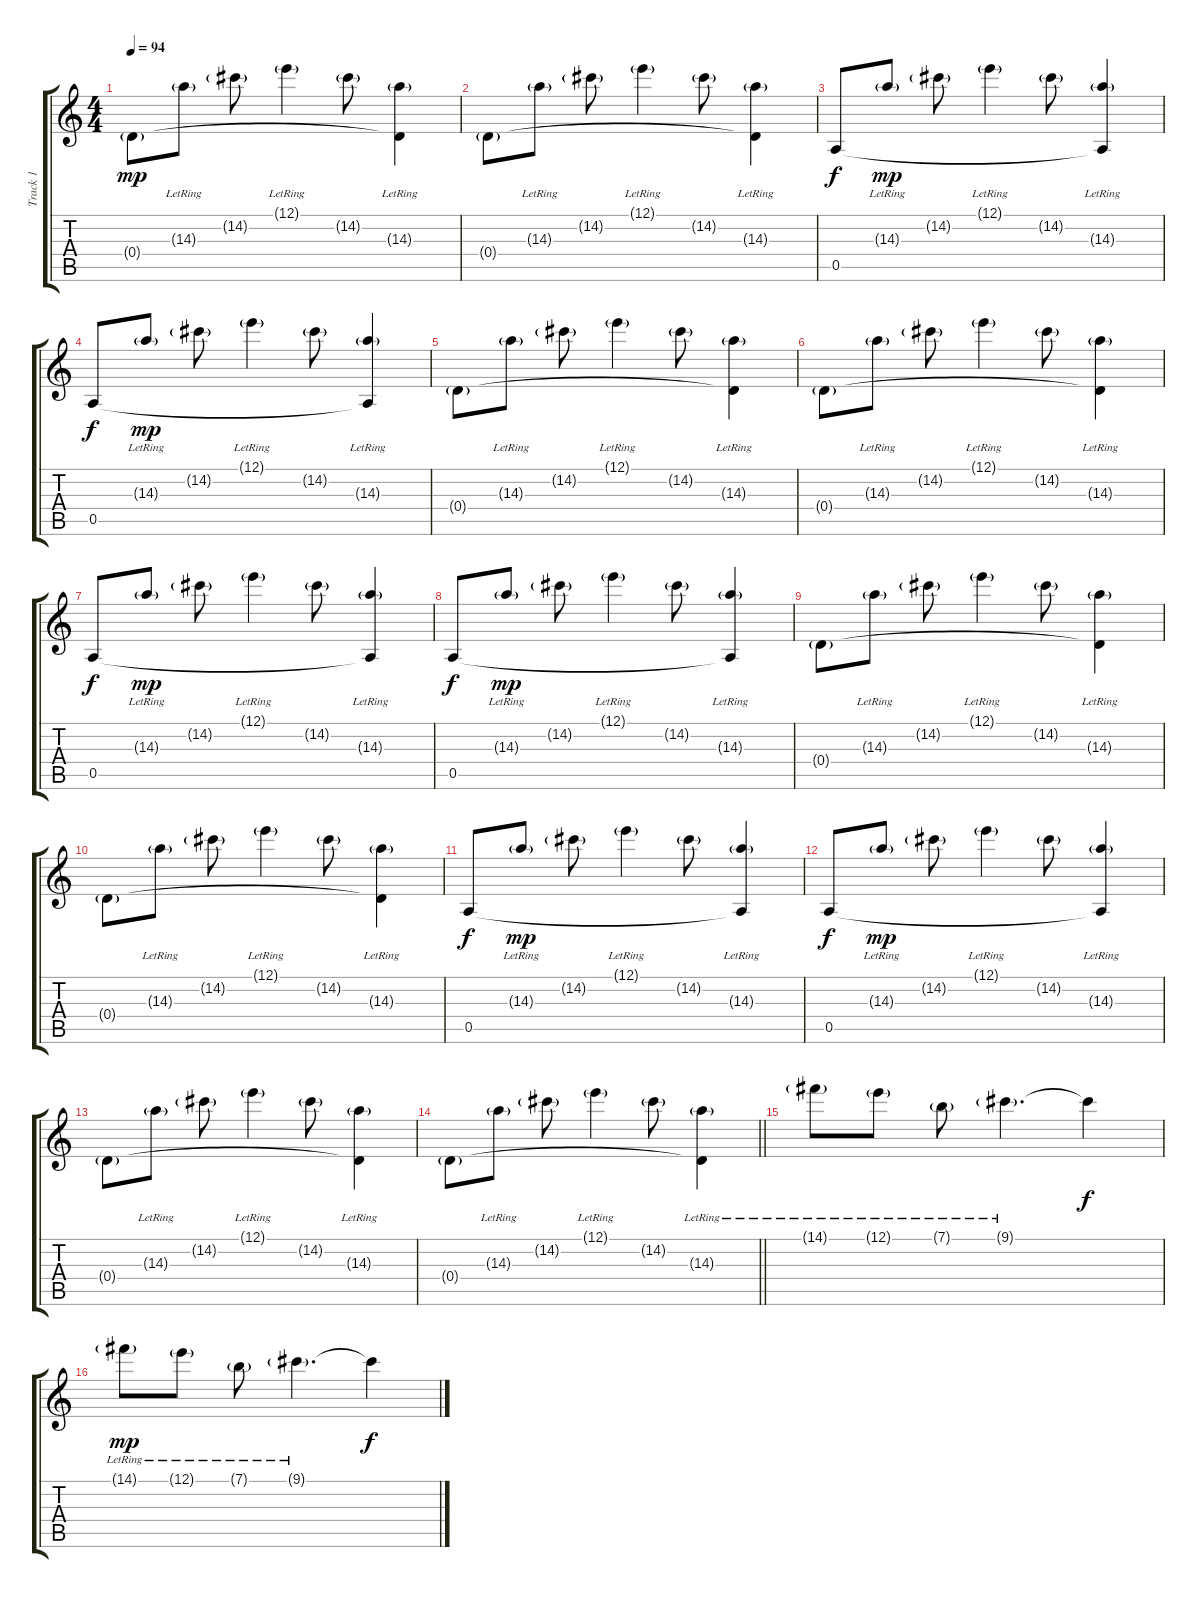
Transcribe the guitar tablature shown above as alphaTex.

\track ("Track 1" "Track 1") {instrument acousticguitarnylon}
\staff {score tabs}
\tuning (E4 B3 G3 D3 A2 E2) {hide}
\ts (4 4)
\tempo 94
\clef g2
\ks c
0.4{g}.8{dy mp} 14.3{g lr}.8 14.2{g}.8 12.1{g lr}.4 14.2{g}.8 (14.3{g lr} 0.4{t}).4 |
0.4{g}.8 14.3{g lr}.8 14.2{g}.8 12.1{g lr}.4 14.2{g}.8 (14.3{g lr} 0.4{t}).4 |
0.5.8{dy f} 14.3{g lr}.8{dy mp} 14.2{g}.8 12.1{g lr}.4 14.2{g}.8 (14.3{g lr} 0.5{t}).4 |
0.5.8{dy f} 14.3{g lr}.8{dy mp} 14.2{g}.8 12.1{g lr}.4 14.2{g}.8 (14.3{g lr} 0.5{t}).4 |
0.4{g}.8 14.3{g lr}.8 14.2{g}.8 12.1{g lr}.4 14.2{g}.8 (14.3{g lr} 0.4{t}).4 |
0.4{g}.8 14.3{g lr}.8 14.2{g}.8 12.1{g lr}.4 14.2{g}.8 (14.3{g lr} 0.4{t}).4 |
0.5.8{dy f} 14.3{g lr}.8{dy mp} 14.2{g}.8 12.1{g lr}.4 14.2{g}.8 (14.3{g lr} 0.5{t}).4 |
0.5.8{dy f} 14.3{g lr}.8{dy mp} 14.2{g}.8 12.1{g lr}.4 14.2{g}.8 (14.3{g lr} 0.5{t}).4 |
0.4{g}.8 14.3{g lr}.8 14.2{g}.8 12.1{g lr}.4 14.2{g}.8 (14.3{g lr} 0.4{t}).4 |
0.4{g}.8 14.3{g lr}.8 14.2{g}.8 12.1{g lr}.4 14.2{g}.8 (14.3{g lr} 0.4{t}).4 |
0.5.8{dy f} 14.3{g lr}.8{dy mp} 14.2{g}.8 12.1{g lr}.4 14.2{g}.8 (14.3{g lr} 0.5{t}).4 |
0.5.8{dy f} 14.3{g lr}.8{dy mp} 14.2{g}.8 12.1{g lr}.4 14.2{g}.8 (14.3{g lr} 0.5{t}).4 |
0.4{g}.8 14.3{g lr}.8 14.2{g}.8 12.1{g lr}.4 14.2{g}.8 (14.3{g lr} 0.4{t}).4 |
\barLineRight lightlight
0.4{g}.8 14.3{g lr}.8 14.2{g}.8 12.1{g lr}.4 14.2{g}.8 (14.3{g lr} 0.4{t}).4 |
\section ("" "")
14.1{g lr}.8 12.1{g lr}.8 7.1{g lr}.8 9.1{g lr}.4{d} 9.1{t}.4{dy f} |
14.1{g lr}.8{dy mp} 12.1{g lr}.8 7.1{g lr}.8 9.1{g lr}.4{d} 9.1{t}.4{dy f}
